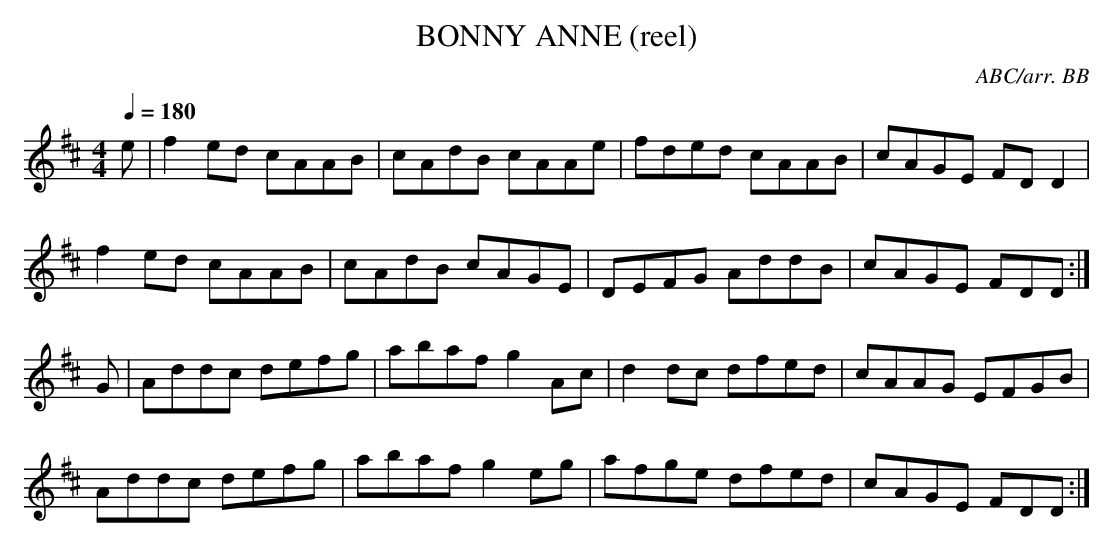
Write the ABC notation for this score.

X:1
T:BONNY ANNE (reel)
C:ABC/arr. BB
L:1/8
Q:1/4=180
M:4/4
K:D
e|f2ed cAAB|cAdB cAAe|fded cAAB|cAGE FD D2|
f2ed cAAB|cAdB cAGE|DEFG AddB|cAGE FDD :|
G|Addc defg|abaf g2Ac|d2dc dfed|cAAG EFGB|
Addc defg|abaf g2eg|afge dfed|cAGE FDD :|
